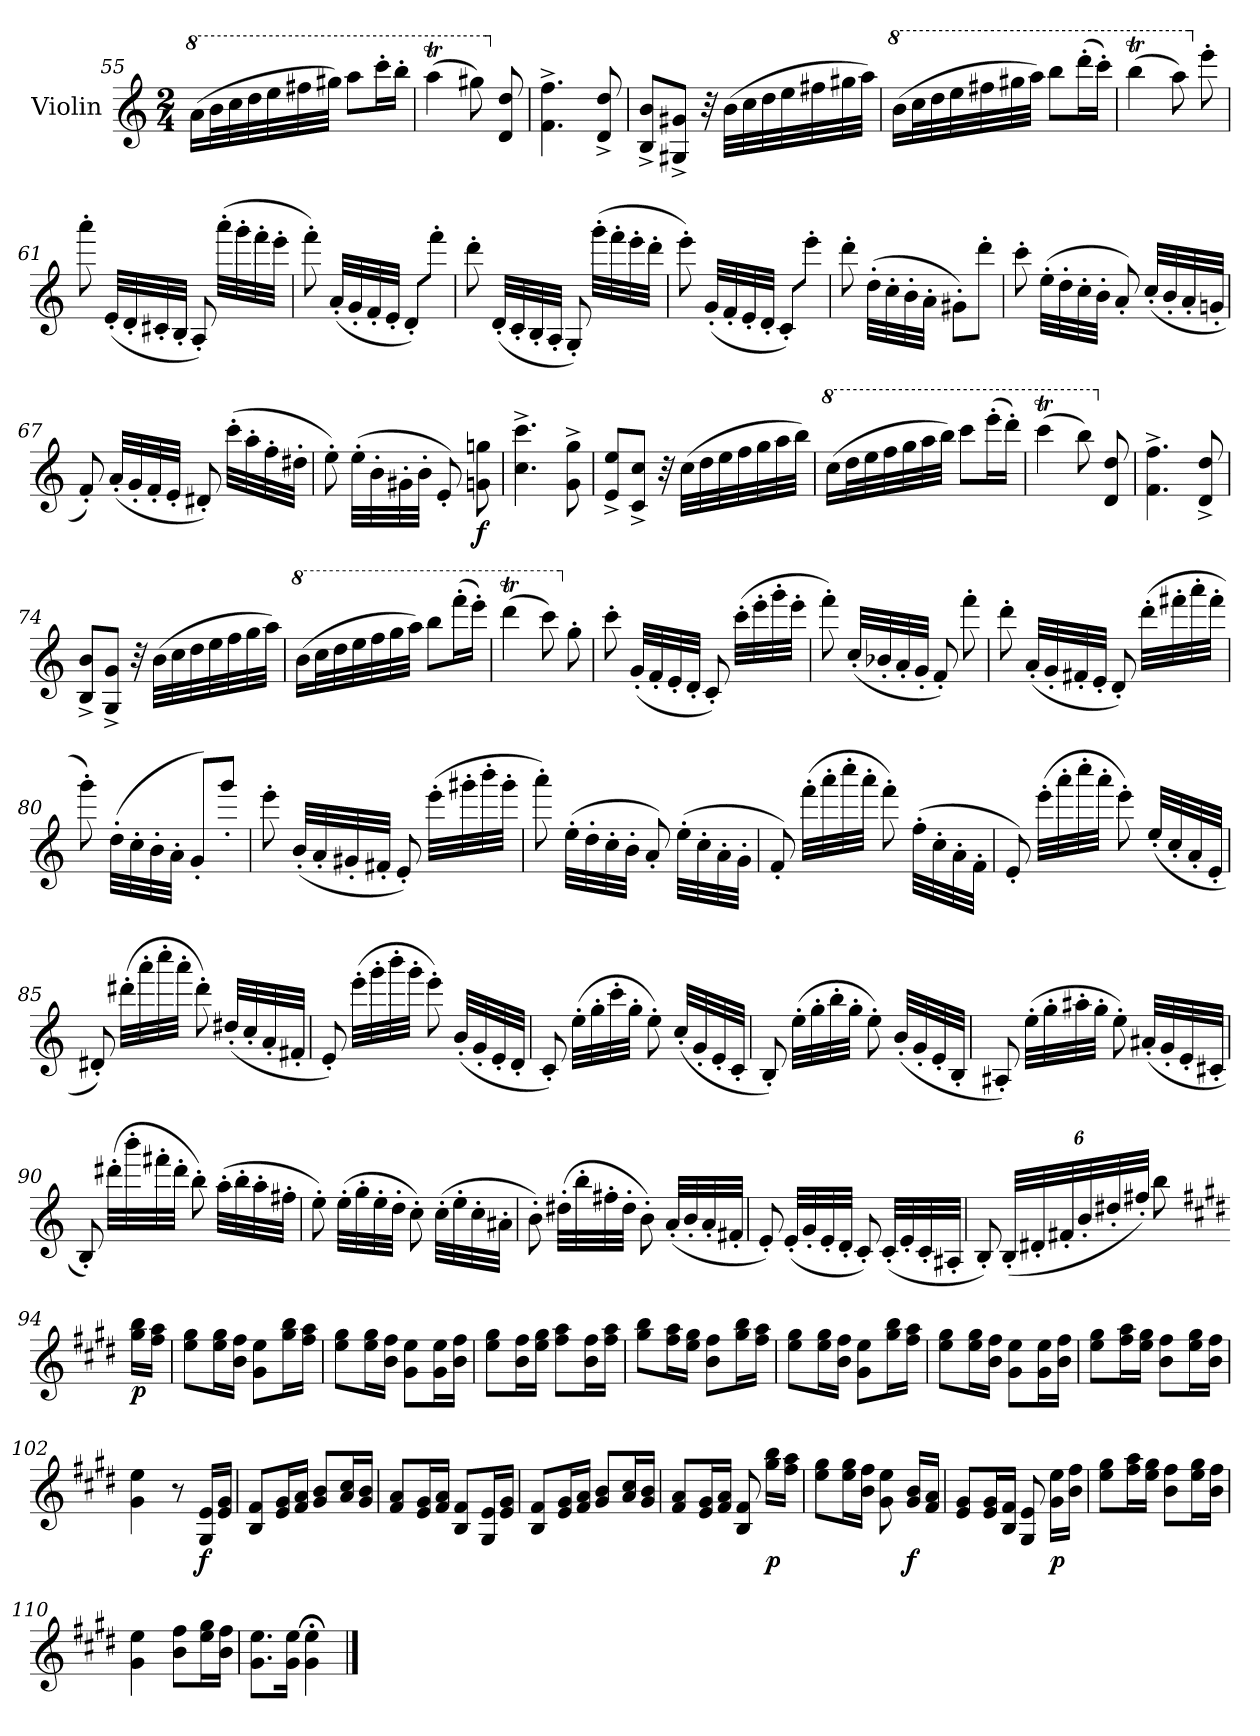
**kern	**dynam
*part1	*part1
*staff1	*staff1
*I"Violin	*
*I'Vln.	*
*clefG2	*
*k[]	*
*M2/4	*
*8va	*
=55	=55
(>16aa\LL	.
32bb\L	.
32ccc\	.
32ddd\	.
32eee\	.
32fff#X\	.
32ggg#X\JJJ)	.
8aaa\L	.
16cccc'\L	.
16bbb'\JJ	.
=56	=56
(>4aaaT\	.
8ggg#X\)	.
*X8va	*
8d/ 8dd/	.
=57	=57
4.f\^ 4.ff\^	.
8d/^ 8dd/^	.
=58	=58
8B/^ 8b/^L	.
8G#X/^ 8g#X/^J	.
32r	.
(>32b\LLL	.
32cc\	.
32dd\	.
32ee\	.
32ff#X\	.
32gg#X\	.
32aa\JJJ)	.
!!LO:PB:g=z
=59	=59
*8va	*
(>16bb\LL	.
32ccc\L	.
32ddd\	.
32eee\	.
32fff#X\	.
32ggg#X\	.
32aaa\JJJ)	.
8bbb\L	.
(>16dddd'\L	.
16cccc'\JJ)	.
=60	=60
(>4bbbt\	.
8aaa\)	.
*X8va	*
8eee'\	.
=61	=61
8aaa'\	.
(<32e'/LLL	.
32d'/	.
32c#X'/	.
32B'/JJJ	.
8A'/)	.
(>32aaa'\LLL	.
32ggg'\	.
32fff'\	.
32eee'\JJJ	.
=62	=62
8fff'\)	.
(<32a'/LLL	.
32g'/	.
32f'/	.
32e'/JJJ	.
8d'/L)	.
8fff'\J	.
=63	=63
8ddd'\	.
(<32d'/LLL	.
32c'/	.
32B'/	.
32A'/JJJ	.
8G'/)	.
(>32ggg'\LLL	.
32fff'\	.
32eee'\	.
32ddd'\JJJ	.
!!LO:LB:g=z
=64	=64
8eee'\)	.
(<32g'/LLL	.
32f'/	.
32e'/	.
32d'/JJJ	.
8c'/L)	.
8eee'\J	.
=65	=65
8ddd'\	.
(>32dd'\LLL	.
32cc'\	.
32b'\	.
32a'\JJJ	.
8g#X'\L)	.
8ddd'\J	.
=66	=66
8ccc'\	.
(>32ee'\LLL	.
32dd'\	.
32cc'\	.
32b'\JJJ	.
8a'/)	.
(<32cc'/LLL	.
32b'/	.
32a'/	.
32gn'/JJJ	.
=67	=67
8f'/)	.
(<32a'/LLL	.
32g'/	.
32f'/	.
32e'/JJJ	.
8d#X'/)	.
(>32ccc'\LLL	.
32aa'\	.
32ff'\	.
32dd#X'\JJJ	.
=68	=68
8ee'\)	.
(>32ee'\LLL	.
32b'\	.
32g#X'\	.
32b'\JJJ	.
8e'/)	.
!	!LO:DY:b
8gn\ 8ggn\	f
=69	=69
4.cc\^ 4.ccc\^	.
8g\^ 8gg\^	.
!!LO:LB:g=z
=70	=70
8e/^ 8ee/^L	.
8c/^ 8cc/^J	.
32r	.
(>32cc\LLL	.
32dd\	.
32ee\	.
32ff\	.
32gg\	.
32aa\	.
32bb\JJJ)	.
=71	=71
*8va	*
(>16ccc\LL	.
32ddd\L	.
32eee\	.
32fff\	.
32ggg\	.
32aaa\	.
32bbb\JJJ)	.
8cccc\L	.
(>16eeee'\L	.
16dddd'\JJ)	.
=72	=72
(>4ccccT\	.
8bbb\)	.
*X8va	*
8d/ 8dd/	.
=73	=73
4.f\^ 4.ff\^	.
8d/^ 8dd/^	.
=74	=74
8B/^ 8b/^L	.
8G/^ 8g/^J	.
32r	.
(>32b\LLL	.
32cc\	.
32dd\	.
32ee\	.
32ff\	.
32gg\	.
32aa\JJJ)	.
=75	=75
*8va	*
(>16bb\LL	.
32ccc\L	.
32ddd\	.
32eee\	.
32fff\	.
32ggg\	.
32aaa\JJJ)	.
8bbb\L	.
(>16ffff'\L	.
16eeee'\JJ)	.
!!LO:LB:g=z
=76	=76
(>4ddddT\	.
8cccc\)	.
*X8va	*
8gg'\	.
=77	=77
8ccc'\	.
(<32g'/LLL	.
32f'/	.
32e'/	.
32d'/JJJ	.
8c'/)	.
(>32ccc'\LLL	.
32eee'\	.
32ggg'\	.
32eee'\JJJ	.
=78	=78
8fff'\)	.
(<32cc'/LLL	.
32b-X'/	.
32a'/	.
32g'/JJJ	.
8f'/)	.
8fff'\	.
=79	=79
8ddd'\	.
(<32a'/LLL	.
32g'/	.
32f#X'/	.
32e'/JJJ	.
8d'/)	.
(>32ddd'\LLL	.
32fff#X'\	.
32aaa'\	.
32fff#'\JJJ	.
=80	=80
8ggg'\)	.
(>32dd'\LLL	.
32cc'\	.
32b'\	.
32a'\JJJ	.
8g'/L)	.
8ggg'\J	.
!!LO:LB:g=z
=81	=81
8eee'\	.
(<32b'/LLL	.
32a'/	.
32g#X'/	.
32f#X'/JJJ	.
8e'/)	.
(>32eee'\LLL	.
32ggg#X'\	.
32bbb'\	.
32ggg#'\JJJ	.
=82	=82
8aaa'\)	.
(>32ee'\LLL	.
32dd'\	.
32cc'\	.
32b'\JJJ	.
8a'/)	.
(>32ee'\LLL	.
32cc'\	.
32a'\	.
32g'\JJJ	.
=83	=83
8f'/)	.
(>32fff'\LLL	.
32aaa'\	.
32cccc'\	.
32aaa'\JJJ	.
8fff'\)	.
(>32ff'\LLL	.
32cc'\	.
32a'\	.
32f'\JJJ	.
=84	=84
8e'/)	.
(>32eee'\LLL	.
32aaa'\	.
32cccc'\	.
32aaa'\JJJ	.
8eee'\)	.
(<32ee'/LLL	.
32cc'/	.
32a'/	.
32e'/JJJ	.
!!LO:LB:g=z
=85	=85
8d#X'/)	.
(>32ddd#X'\LLL	.
32aaa'\	.
32cccc'\	.
32aaa'\JJJ	.
8ddd#'\)	.
(<32dd#X'/LLL	.
32cc'/	.
32a'/	.
32f#X'/JJJ	.
=86	=86
8e'/)	.
(>32eee'\LLL	.
32ggg'\	.
32bbb'\	.
32ggg'\JJJ	.
8eee'\)	.
(<32b'/LLL	.
32g'/	.
32e'/	.
32d'/JJJ	.
=87	=87
8c'/)	.
(>32ee'\LLL	.
32gg'\	.
32ccc'\	.
32gg'\JJJ	.
8ee'\)	.
(<32cc'/LLL	.
32g'/	.
32e'/	.
32c'/JJJ	.
=88	=88
8B'/)	.
(>32ee'\LLL	.
32gg'\	.
32bb'\	.
32gg'\JJJ	.
8ee'\)	.
(<32b'/LLL	.
32g'/	.
32e'/	.
32B'/JJJ	.
!!LO:LB:g=z
=89	=89
8A#X'/)	.
(>32ee'\LLL	.
32gg'\	.
32aa#X'\	.
32gg'\JJJ	.
8ee'\)	.
(<32a#X'/LLL	.
32g'/	.
32e'/	.
32c#X'/JJJ	.
=90	=90
8B'/)	.
(>32ddd#X'\LLL	.
32bbb'\	.
32fff#X'\	.
32ddd#'\JJJ	.
8bb'\)	.
(>32aa'\LLL	.
32bb'\	.
32aa'\	.
32ff#X'\JJJ	.
=91	=91
8ee'\)	.
(>32ee'\LLL	.
32gg'\	.
32ee'\	.
32dd'\JJJ	.
8cc'\)	.
(>32cc'\LLL	.
32ee'\	.
32cc'\	.
32a#X'\JJJ	.
=92	=92
8b'\)	.
(>32dd#X'\LLL	.
32bb'\	.
32ff#X'\	.
32dd#'\JJJ	.
8b'\)	.
(<32a'/LLL	.
32b'/	.
32a'/	.
32f#X'/JJJ	.
!!LO:LB:g=z
=93	=93
8e'/)	.
(<32e'/LLL	.
32g'/	.
32e'/	.
32d'/JJJ	.
8c'/)	.
(<32c'/LLL	.
32e'/	.
32c'/	.
32A#X'/JJJ	.
=94	=94
8B'/)	.
*Xbrackettup	*
(<48B'/LLL	.
48d#X'/	.
48f#X'/	.
48b'/	.
48dd#X'/	.
48ff#X'/JJJ)	.
8bb\	.
=94X4-	=94X4-
*k[f#c#g#d#]	*
!	!LO:DY:b
16gg#\ 16bb\LL	p
16ff#\ 16aa\JJ	.
=95	=95
8ee\ 8gg#\L	.
16ee\ 16gg#\L	.
16b\ 16ff#\JJ	.
8g#\ 8ee\L	.
16gg#\ 16bb\L	.
16ff#\ 16aa\JJ	.
=96	=96
8ee\ 8gg#\L	.
16ee\ 16gg#\L	.
16b\ 16ff#\JJ	.
8g#\ 8ee\L	.
16g#\ 16ee\L	.
16b\ 16ff#\JJ	.
=97	=97
8ee\ 8gg#\L	.
16b\ 16ff#\L	.
16ee\ 16gg#\JJ	.
8ff#\ 8aa\L	.
16b\ 16ff#\L	.
16ff#\ 16aa\JJ	.
!!LO:LB:g=z
=98	=98
8gg#\ 8bb\L	.
16ff#\ 16aa\L	.
16ee\ 16gg#\JJ	.
8b\ 8ff#\L	.
16gg#\ 16bb\L	.
16ff#\ 16aa\JJ	.
=99	=99
8ee\ 8gg#\L	.
16ee\ 16gg#\L	.
16b\ 16ff#\JJ	.
8g#\ 8ee\L	.
16gg#\ 16bb\L	.
16ff#\ 16aa\JJ	.
=100	=100
8ee\ 8gg#\L	.
16ee\ 16gg#\L	.
16b\ 16ff#\JJ	.
8g#\ 8ee\L	.
16g#\ 16ee\L	.
16b\ 16ff#\JJ	.
=101	=101
8ee\ 8gg#\L	.
16ff#\ 16aa\L	.
16ee\ 16gg#\JJ	.
8b\ 8ff#\L	.
16ee\ 16gg#\L	.
16b\ 16ff#\JJ	.
=102	=102
4g#\ 4ee\	.
8r	.
!	!LO:DY:b
16G#/ 16e/LL	f
16e/ 16g#/JJ	.
=103	=103
8B/ 8f#/L	.
16e/ 16g#/L	.
16f#/ 16a/JJ	.
8g#/ 8b/L	.
16a/ 16cc#/L	.
16g#/ 16b/JJ	.
=104	=104
8f#/ 8a/L	.
16e/ 16g#/L	.
16f#/ 16a/JJ	.
8B/ 8f#/L	.
16G#/ 16e/L	.
16e/ 16g#/JJ	.
!!LO:LB:g=z
=105	=105
8B/ 8f#/L	.
16e/ 16g#/L	.
16f#/ 16a/JJ	.
8g#/ 8b/L	.
16a/ 16cc#/L	.
16g#/ 16b/JJ	.
=106	=106
8f#/ 8a/L	.
16e/ 16g#/L	.
16f#/ 16a/JJ	.
8B/ 8f#/	.
!	!LO:DY:b
16gg#\ 16bb\LL	p
16ff#\ 16aa\JJ	.
=107	=107
8ee\ 8gg#\L	.
16ee\ 16gg#\L	.
16b\ 16ff#\JJ	.
8g#\ 8ee\	.
!	!LO:DY:b
16g#/ 16b/LL	f
16f#/ 16a/JJ	.
=108	=108
8e/ 8g#/L	.
16e/ 16g#/L	.
16B/ 16f#/JJ	.
8G#/ 8e/	.
!	!LO:DY:b
16g#\ 16ee\LL	p
16b\ 16ff#\JJ	.
=109	=109
8ee\ 8gg#\L	.
16ff#\ 16aa\L	.
16ee\ 16gg#\JJ	.
8b\ 8ff#\L	.
16ee\ 16gg#\L	.
16b\ 16ff#\JJ	.
=110	=110
4g#\ 4ee\	.
8b\ 8ff#\L	.
16ee\ 16gg#\L	.
16b\ 16ff#\JJ	.
=111	=111
8.g#\ 8.ee\L	.
16g#\ 16ee\Jk	.
4g#\;< 4ee\;<	.
==	==
*-	*-
